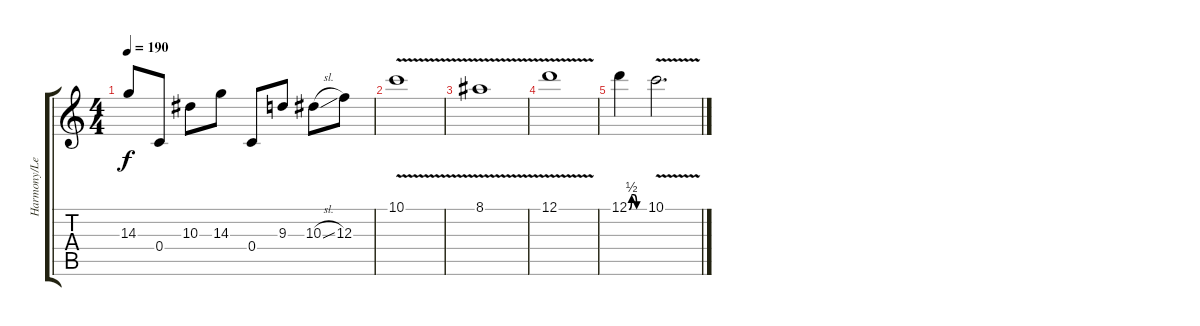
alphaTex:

\track ("Harmony/Lead" "Harmony/Le") {instrument distortionguitar}
\staff {score tabs}
\tuning (D4 A3 F3 C3 G2 C2) {hide}
\ts (4 4)
\tempo 190
\clef g2
\ks c
14.3.8{dy f} 0.4.8 10.3.8 14.3.8 0.4.8 9.3.8 10.3{sl}.8 12.3.8 |
10.1{v}.1 |
8.1{v}.1 |
12.1{v}.1 |
12.1{be (custom 0 0 10 2 20 2 30 0 60 0)}.4 10.1{v}.2{d}
